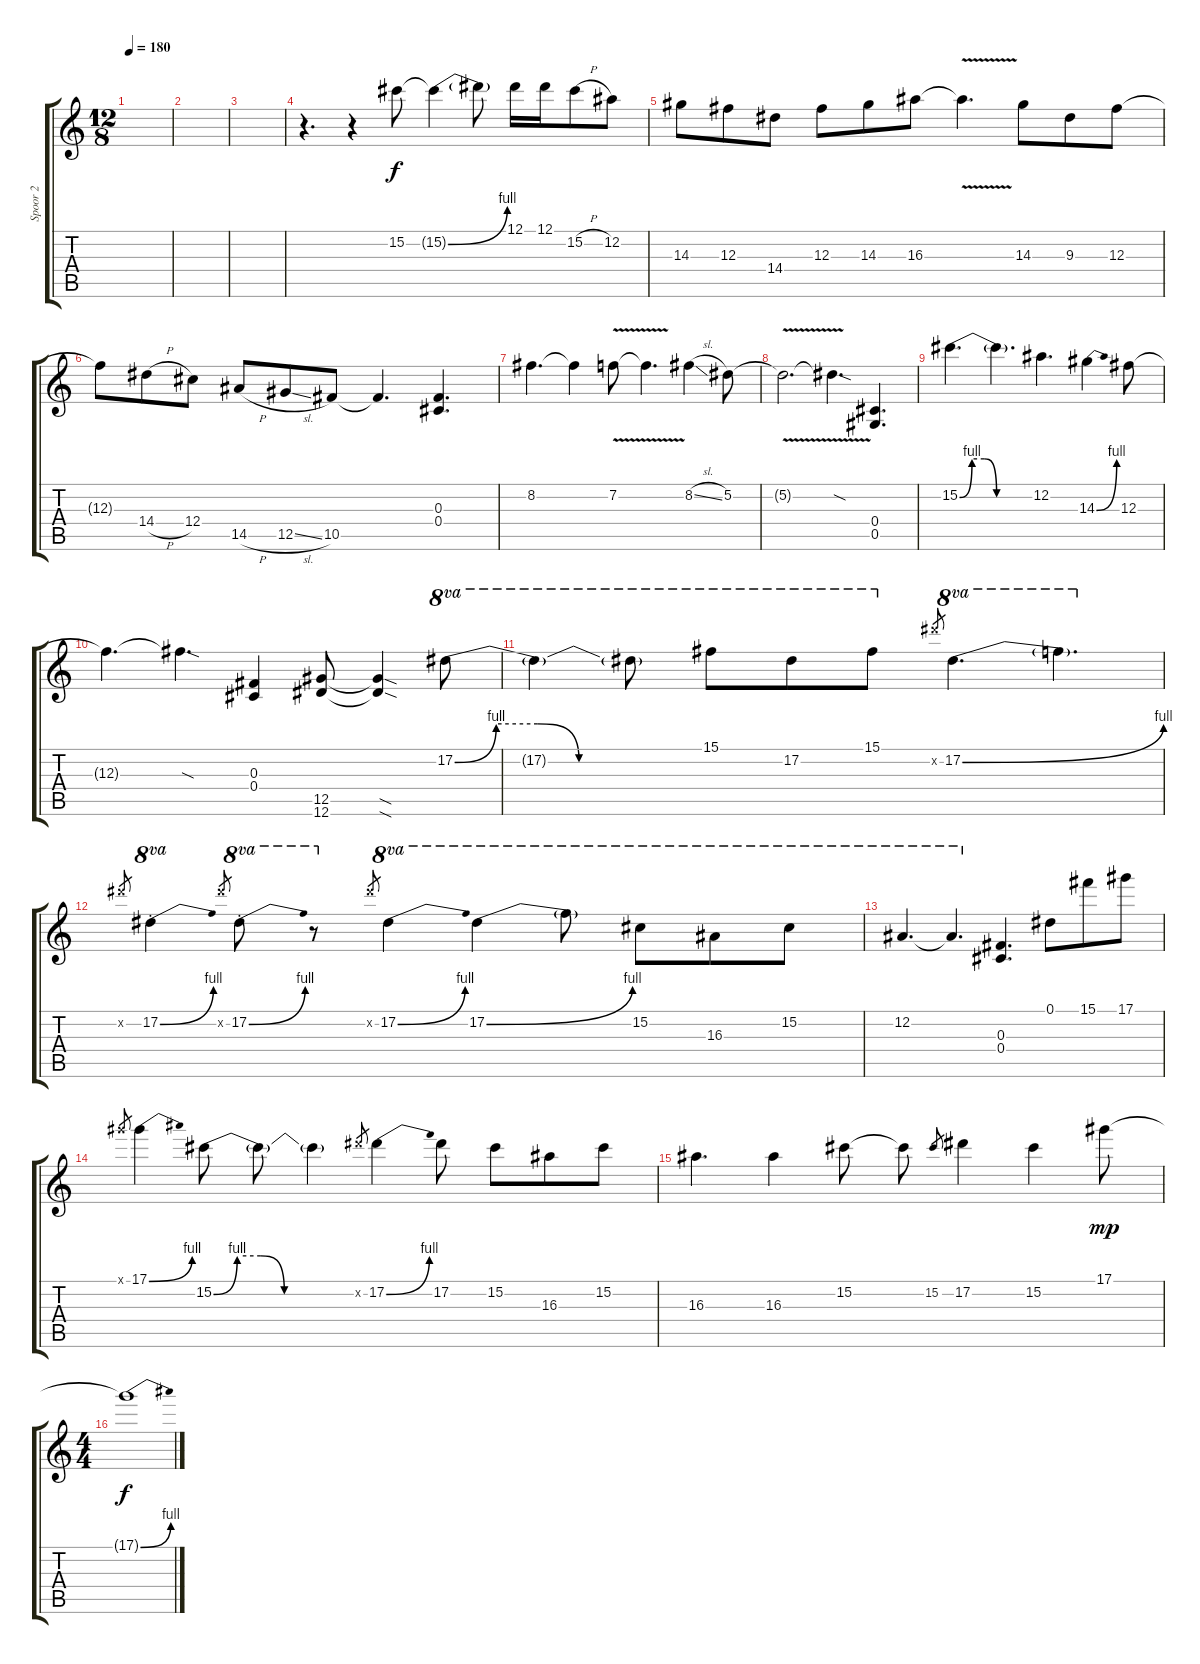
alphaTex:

\track ("Spoor 2" "Spoor 2") {instrument distortionguitar}
\staff {score tabs}
\tuning (Eb4 Bb3 Gb3 Db3 Ab2 Eb2) {hide}
\ts (12 8)
\tempo 180
\clef g2
\ks c
|
|
|
r.4{d} r.4 15.2.8 15.2{be (bend 0 0 60 4) t}.4 15.2{t}.8 12.1.16 12.1.16 15.2{h}.8 12.2.8 |
14.3.8 12.3.8 14.4.8 12.3.8 14.3.8 16.3.8 16.3{v t}.4{d} 14.3.8 9.3.8 12.3.8 |
12.3{t}.8 14.4{h}.8 12.4.8 14.5{h}.8 12.5{sl}.8 10.5.8 10.5{t}.4{d} (0.3 0.4).4{d} |
8.2.4{d} 8.2{t}.4 7.2{v}.8 7.2{v t}.4{d} 8.2{sl}.4 5.2.8 |
5.2{v t}.2{d} 5.2{v sod t}.4{d} (0.4 0.5).4{d} |
15.2{be (custom 0 0 10 4 20 4 30 0 60 0)}.4{d} 15.2{t}.4{d} 12.2.4{d} 14.3{be (bend 0 0 60 4)}.4 12.3.8 |
12.3{t}.4{d} 12.3{sod t}.4{d} (0.3 0.4).4 (12.5 12.6).8 (12.5{sod t} 12.6{sod t}).4 17.2{be (custom 0 0 10 4 20 4 30 0 60 0)}.8{ot 8va} |
17.2{t}.4{ot 8va} 17.2{t}.8{ot 8va} 15.1.8{ot 8va} 17.2.8{ot 8va} 15.1.8{ot 8va} 17.2{x}.8{gr} 17.2{be (bend 0 0 60 4)}.4{d ot 8va} 17.2{t}.4{d ot 8va} |
17.2{x}.8{gr} 17.2{be (bend 0 0 60 4) st}.4{ot 8va} 17.2{x}.8{gr} 17.2{be (bend 0 0 60 4) st}.8{ot 8va} r.8{ot 8va} 17.2{x}.8{gr} 17.2{be (bend 0 0 60 4)}.4{ot 8va} 17.2{be (bend 0 0 60 4)}.4{ot 8va} 17.2{t}.8{ot 8va} 15.2.8{ot 8va} 16.3.8{ot 8va} 15.2.8{ot 8va} |
12.2.4{d ot 8va} 12.2{t}.4{d ot 8va} (0.3 0.4).4{d} 0.1.8 15.1.8 17.1.8 |
17.1{x}.8{gr} 17.1{be (bend 0 0 60 4)}.4 15.2{be (custom 0 0 10 4 20 4 30 0 60 0)}.8 15.2{t}.8 15.2{t}.4 17.2{x}.8{gr} 17.2{be (bend 0 0 60 4)}.4 17.2.8 15.2.8 16.3.8 15.2.8 |
16.3.4{d} 16.3.4 15.2.8 15.2{t}.8 15.2.8{gr} 17.2.4 15.2.4 17.1.8{dy mp} |
\ts (4 4)
17.1{be (bend 0 0 60 4) t}.1{dy f}
